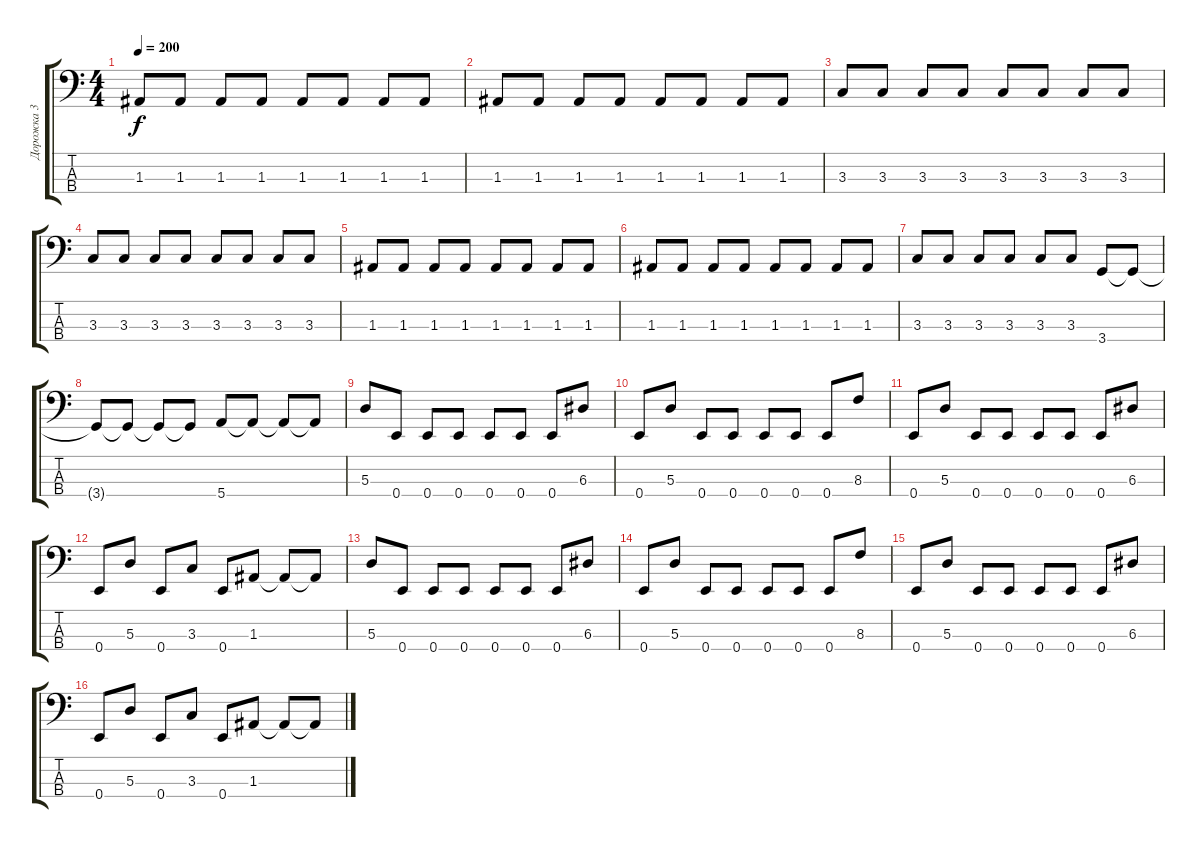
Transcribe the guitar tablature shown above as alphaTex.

\track ("Дорожка 3" "Дорожка 3") {instrument electricbasspick}
\staff {score tabs}
\tuning (G2 D2 A1 E1) {hide}
\ts (4 4)
\tempo 200
\clef f4
\ks c
1.3.8{dy f} 1.3.8 1.3.8 1.3.8 1.3.8 1.3.8 1.3.8 1.3.8 |
1.3.8 1.3.8 1.3.8 1.3.8 1.3.8 1.3.8 1.3.8 1.3.8 |
3.3.8 3.3.8 3.3.8 3.3.8 3.3.8 3.3.8 3.3.8 3.3.8 |
3.3.8 3.3.8 3.3.8 3.3.8 3.3.8 3.3.8 3.3.8 3.3.8 |
1.3.8 1.3.8 1.3.8 1.3.8 1.3.8 1.3.8 1.3.8 1.3.8 |
1.3.8 1.3.8 1.3.8 1.3.8 1.3.8 1.3.8 1.3.8 1.3.8 |
3.3.8 3.3.8 3.3.8 3.3.8 3.3.8 3.3.8 3.4.8 3.4{t}.8 |
3.4{t}.8 3.4{t}.8 3.4{t}.8 3.4{t}.8 5.4.8 5.4{t}.8 5.4{t}.8 5.4{t}.8 |
5.3.8 0.4.8 0.4.8 0.4.8 0.4.8 0.4.8 0.4.8 6.3.8 |
0.4.8 5.3.8 0.4.8 0.4.8 0.4.8 0.4.8 0.4.8 8.3.8 |
0.4.8 5.3.8 0.4.8 0.4.8 0.4.8 0.4.8 0.4.8 6.3.8 |
0.4.8 5.3.8 0.4.8 3.3.8 0.4.8 1.3.8 1.3{t}.8 1.3{t}.8 |
5.3.8 0.4.8 0.4.8 0.4.8 0.4.8 0.4.8 0.4.8 6.3.8 |
0.4.8 5.3.8 0.4.8 0.4.8 0.4.8 0.4.8 0.4.8 8.3.8 |
0.4.8 5.3.8 0.4.8 0.4.8 0.4.8 0.4.8 0.4.8 6.3.8 |
0.4.8 5.3.8 0.4.8 3.3.8 0.4.8 1.3.8 1.3{t}.8 1.3{t}.8
